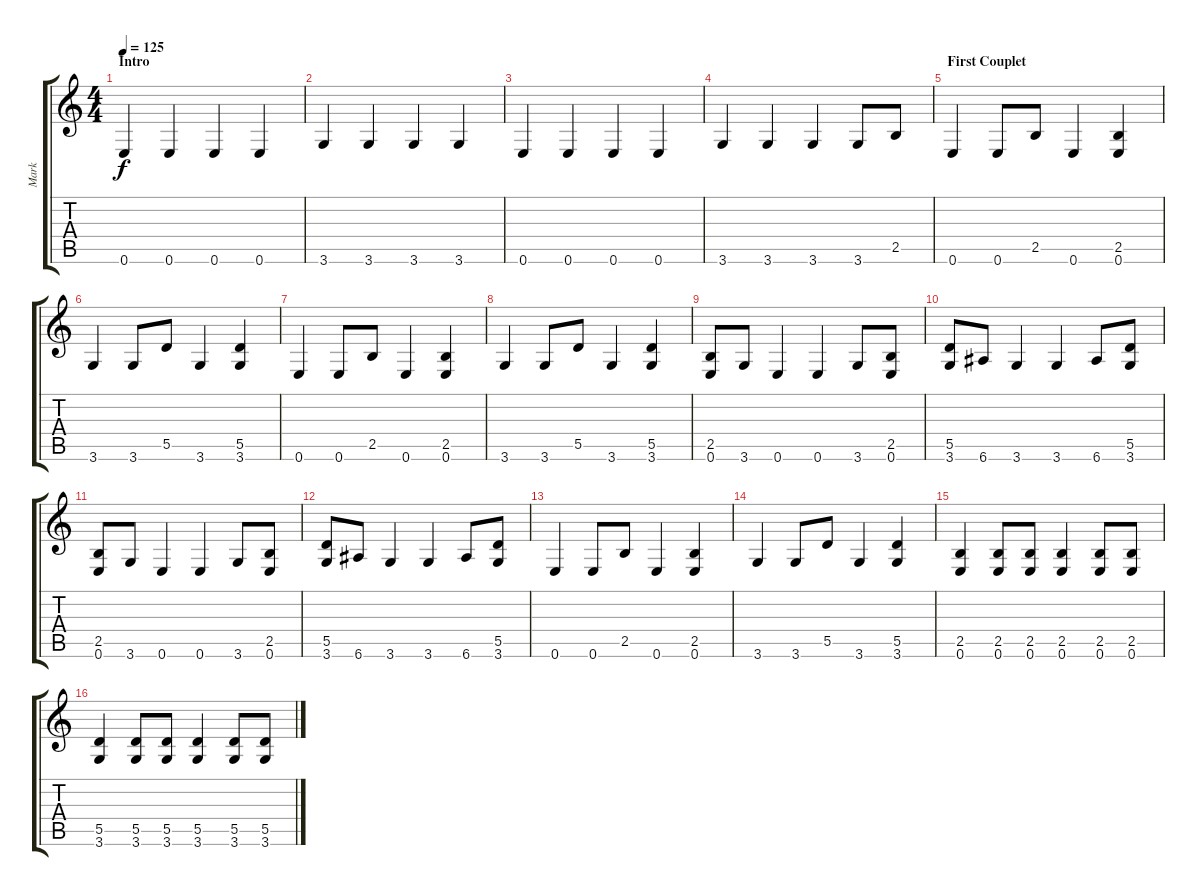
\track ("Mark" "Mark") {instrument acousticguitarnylon}
\staff {score tabs}
\tuning (E4 B3 G3 D3 A2 E2) {hide}
\ts (4 4)
\section ("" "Intro")
\tempo 125
\clef g2
\ks c
0.6.4{dy f instrument acousticguitarnylon} 0.6.4 0.6.4 0.6.4 |
3.6.4 3.6.4 3.6.4 3.6.4 |
0.6.4 0.6.4 0.6.4 0.6.4 |
3.6.4 3.6.4 3.6.4 3.6.8 2.5.8 |
\section ("" "First Couplet")
0.6.4 0.6.8 2.5.8 0.6.4 (2.5 0.6).4 |
3.6.4 3.6.8 5.5.8 3.6.4 (5.5 3.6).4 |
0.6.4 0.6.8 2.5.8 0.6.4 (2.5 0.6).4 |
3.6.4 3.6.8 5.5.8 3.6.4 (5.5 3.6).4 |
(2.5 0.6).8 3.6.8 0.6.4 0.6.4 3.6.8 (2.5 0.6).8 |
(5.5 3.6).8 6.6.8 3.6.4 3.6.4 6.6.8 (5.5 3.6).8 |
(2.5 0.6).8 3.6.8 0.6.4 0.6.4 3.6.8 (2.5 0.6).8 |
(5.5 3.6).8 6.6.8 3.6.4 3.6.4 6.6.8 (5.5 3.6).8 |
0.6.4 0.6.8 2.5.8 0.6.4 (2.5 0.6).4 |
3.6.4 3.6.8 5.5.8 3.6.4 (5.5 3.6).4 |
(2.5 0.6).4 (2.5 0.6).8 (2.5 0.6).8 (2.5 0.6).4 (2.5 0.6).8 (2.5 0.6).8 |
(5.5 3.6).4 (5.5 3.6).8 (5.5 3.6).8 (5.5 3.6).4 (5.5 3.6).8 (5.5 3.6).8
